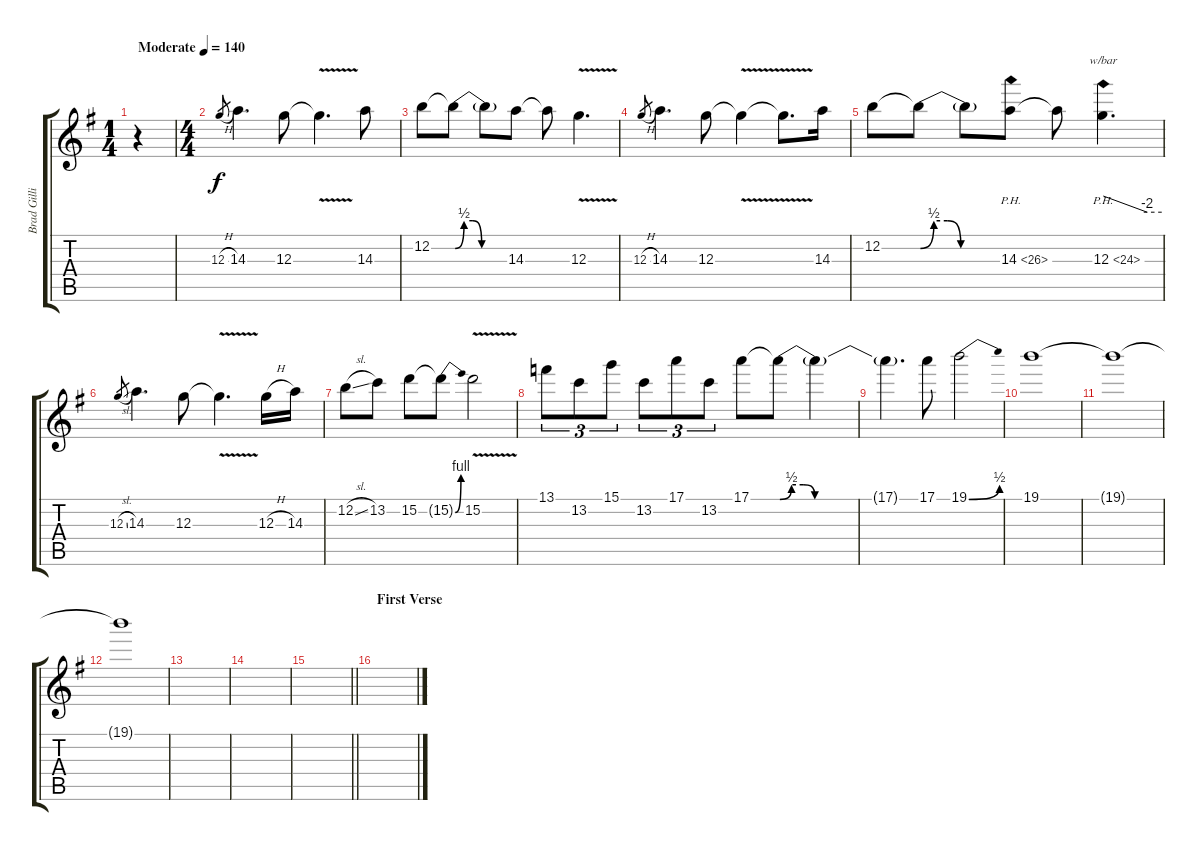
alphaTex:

\track ("Brad Gillis" "Brad Gilli") {instrument distortionguitar}
\staff {score tabs}
\tuning (E4 B3 G3 D3 A2 E2) {hide}
\ts (1 4)
\tempo (140 "Moderate")
\clef g2
\ks g
r.4{dy f instrument distortionguitar} |
\ts (4 4)
12.3{h}.8{gr} 14.3.4{d} 12.3.8 12.3{v t}.4{d} 14.3.8 |
12.2.8 12.2{be (custom 0 0 10 2 20 2 30 0 60 0) t}.8 12.2{t}.8 14.3.8 14.3{t}.8 12.3{v}.4{d} |
12.3{h}.8{gr} 14.3.4{d} 12.3.8 12.3{v t}.4 12.3{t}.8{d} 14.3.16 |
12.2.8 12.2{be (custom 0 0 10 2 20 2 30 0 60 0) t}.8 12.2{t}.8 14.3{ph 12}.8 14.3{t}.8 12.3{ph 12}.4{d tbe (custom default 0 0 45 -8 60 -8)} |
12.3{sl}.8{gr} 14.3.4{d} 12.3.8 12.3{v t}.4{d} 12.3{h}.16 14.3.16 |
12.2{sl}.8 13.2.8 15.2.8 15.2{be (bend 0 0 60 4) t}.8 15.2{v}.2 |
13.1.8{tu (3 2)} 13.2.8{tu (3 2)} 15.1.8{tu (3 2)} 13.2.8{tu (3 2)} 17.1.8{tu (3 2)} 13.2.8{tu (3 2)} 17.1.8 17.1{be (custom 0 0 5 2 10 2 15 0 20 0 30 0 60 0) t}.8 17.1{t}.4 |
17.1{t}.4{d} 17.1.8 19.1{be (bend 0 0 60 2)}.2 |
19.1.1 |
19.1{t}.1 |
19.1{t}.1{volume 0} |
|
|
\barLineRight lightlight
|
\section ("" "First Verse")
